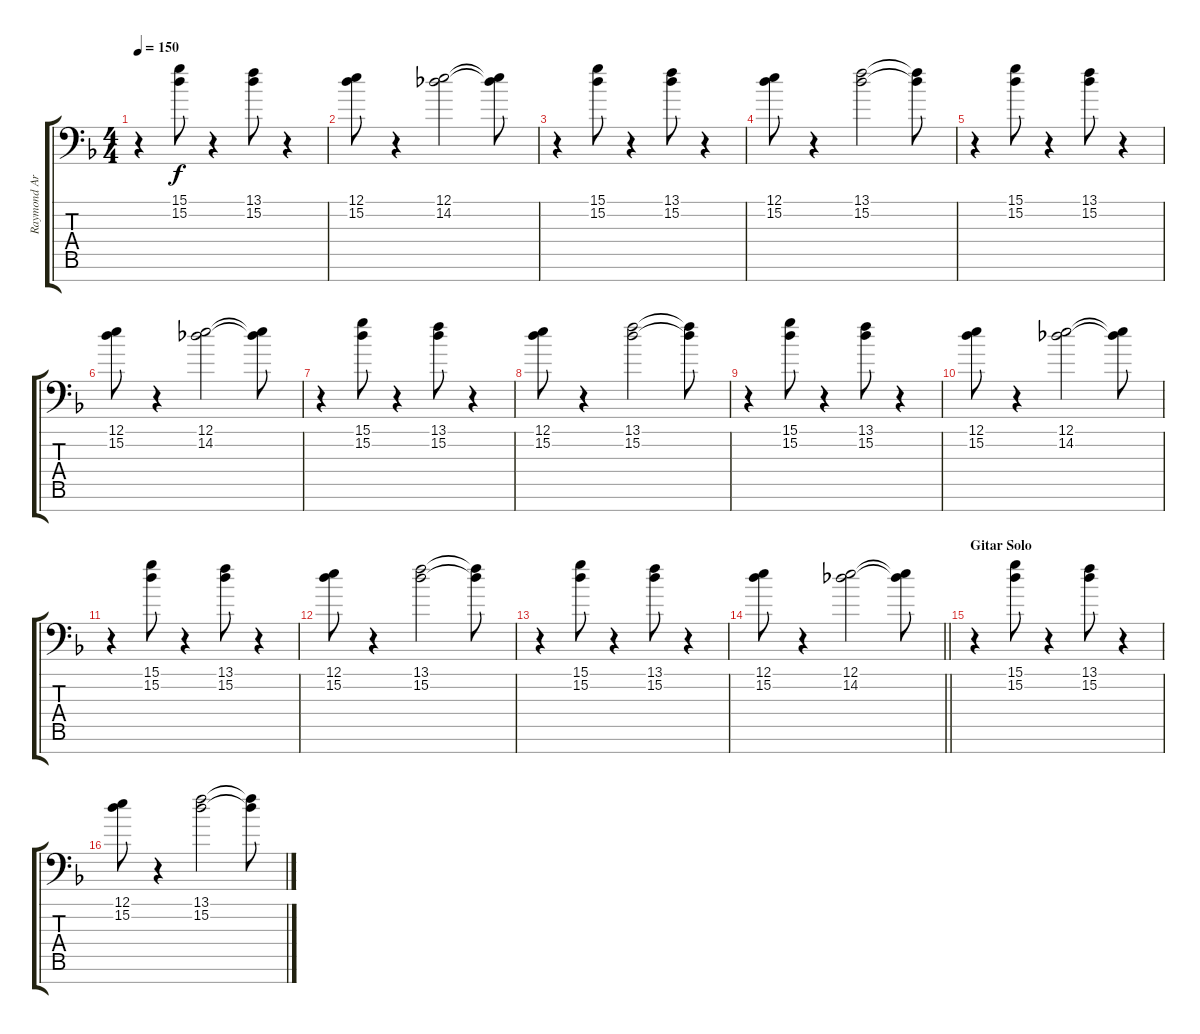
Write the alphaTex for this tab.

\track ("Raymond Ariasz" "Raymond Ar") {instrument synthbrass1}
\staff {score tabs}
\tuning (E4 B3 G3 D3 A2 E2 C-1) {hide}
\ts (4 4)
\tempo 150
\clef f4
\ks f
r.4{dy f} (15.1 15.2).8 r.4 (13.1 15.2).8 r.4 |
(12.1 15.2).8 r.4 (12.1 14.2).2 (12.1{t} 14.2{t}).8 |
r.4 (15.1 15.2).8 r.4 (13.1 15.2).8 r.4 |
(12.1 15.2).8 r.4 (13.1 15.2).2 (13.1{t} 15.2{t}).8 |
r.4 (15.1 15.2).8 r.4 (13.1 15.2).8 r.4 |
(12.1 15.2).8 r.4 (12.1 14.2).2 (12.1{t} 14.2{t}).8 |
r.4 (15.1 15.2).8 r.4 (13.1 15.2).8 r.4 |
(12.1 15.2).8 r.4 (13.1 15.2).2 (13.1{t} 15.2{t}).8 |
r.4 (15.1 15.2).8 r.4 (13.1 15.2).8 r.4 |
(12.1 15.2).8 r.4 (12.1 14.2).2 (12.1{t} 14.2{t}).8 |
r.4 (15.1 15.2).8 r.4 (13.1 15.2).8 r.4 |
(12.1 15.2).8 r.4 (13.1 15.2).2 (13.1{t} 15.2{t}).8 |
r.4 (15.1 15.2).8 r.4 (13.1 15.2).8 r.4 |
\barLineRight lightlight
(12.1 15.2).8 r.4 (12.1 14.2).2 (12.1{t} 14.2{t}).8 |
\section ("" "Gitar Solo")
r.4 (15.1 15.2).8 r.4 (13.1 15.2).8 r.4 |
(12.1 15.2).8 r.4 (13.1 15.2).2 (13.1{t} 15.2{t}).8
